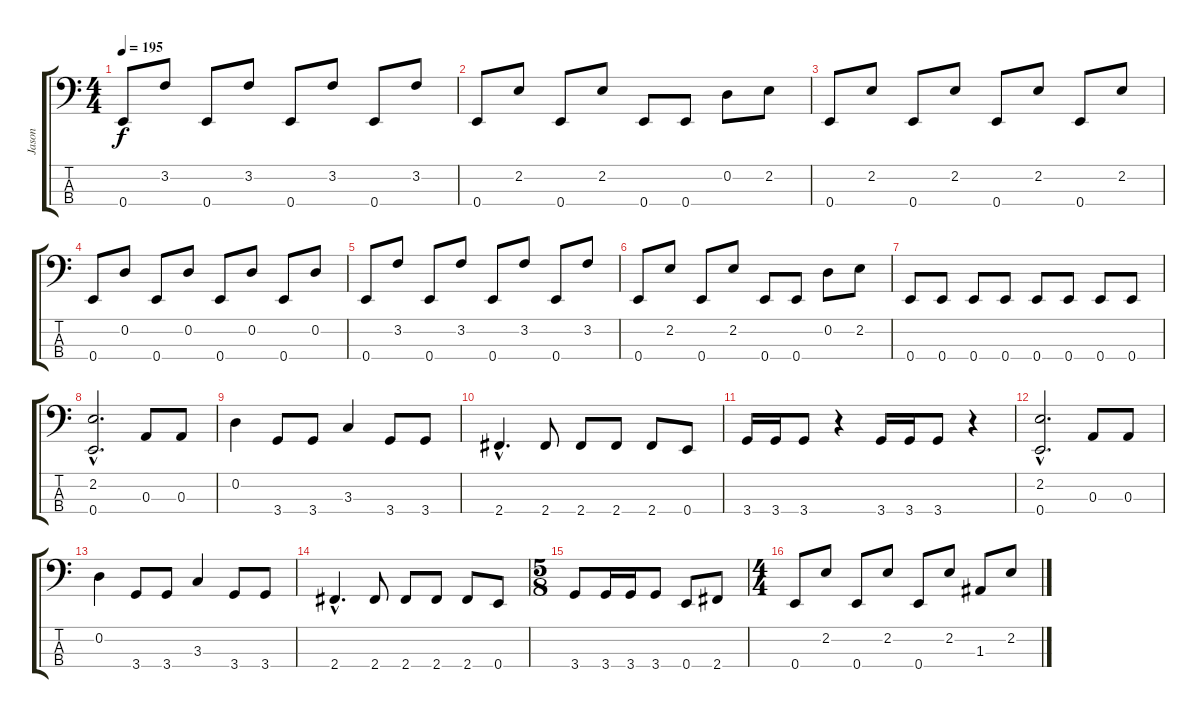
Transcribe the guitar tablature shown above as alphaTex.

\track ("Jason" "Jason") {instrument electricbasspick}
\staff {score tabs}
\tuning (G2 D2 A1 E1) {hide}
\ts (4 4)
\tempo 195
\clef f4
\ks c
0.4.8{dy f} 3.2.8 0.4.8 3.2.8 0.4.8 3.2.8 0.4.8 3.2.8 |
0.4.8 2.2.8 0.4.8 2.2.8 0.4.8 0.4.8 0.2.8 2.2.8 |
0.4.8 2.2.8 0.4.8 2.2.8 0.4.8 2.2.8 0.4.8 2.2.8 |
0.4.8 0.2.8 0.4.8 0.2.8 0.4.8 0.2.8 0.4.8 0.2.8 |
0.4.8 3.2.8 0.4.8 3.2.8 0.4.8 3.2.8 0.4.8 3.2.8 |
0.4.8 2.2.8 0.4.8 2.2.8 0.4.8 0.4.8 0.2.8 2.2.8 |
0.4.8 0.4.8 0.4.8 0.4.8 0.4.8 0.4.8 0.4.8 0.4.8 |
(2.2{hac} 0.4{hac}).2{d} 0.3.8 0.3.8 |
0.2.4 3.4.8 3.4.8 3.3.4 3.4.8 3.4.8 |
2.4{hac}.4{d} 2.4.8 2.4.8 2.4.8 2.4.8 0.4.8 |
3.4.16 3.4.16 3.4.8 r.4 3.4.16 3.4.16 3.4.8 r.4 |
(2.2{hac} 0.4{hac}).2{d} 0.3.8 0.3.8 |
0.2.4 3.4.8 3.4.8 3.3.4 3.4.8 3.4.8 |
2.4{hac}.4{d} 2.4.8 2.4.8 2.4.8 2.4.8 0.4.8 |
\ts (5 8)
3.4.8 3.4.16 3.4.16 3.4.8 0.4.8 2.4.8 |
\ts (4 4)
0.4.8 2.2.8 0.4.8 2.2.8 0.4.8 2.2.8 1.3.8 2.2.8
